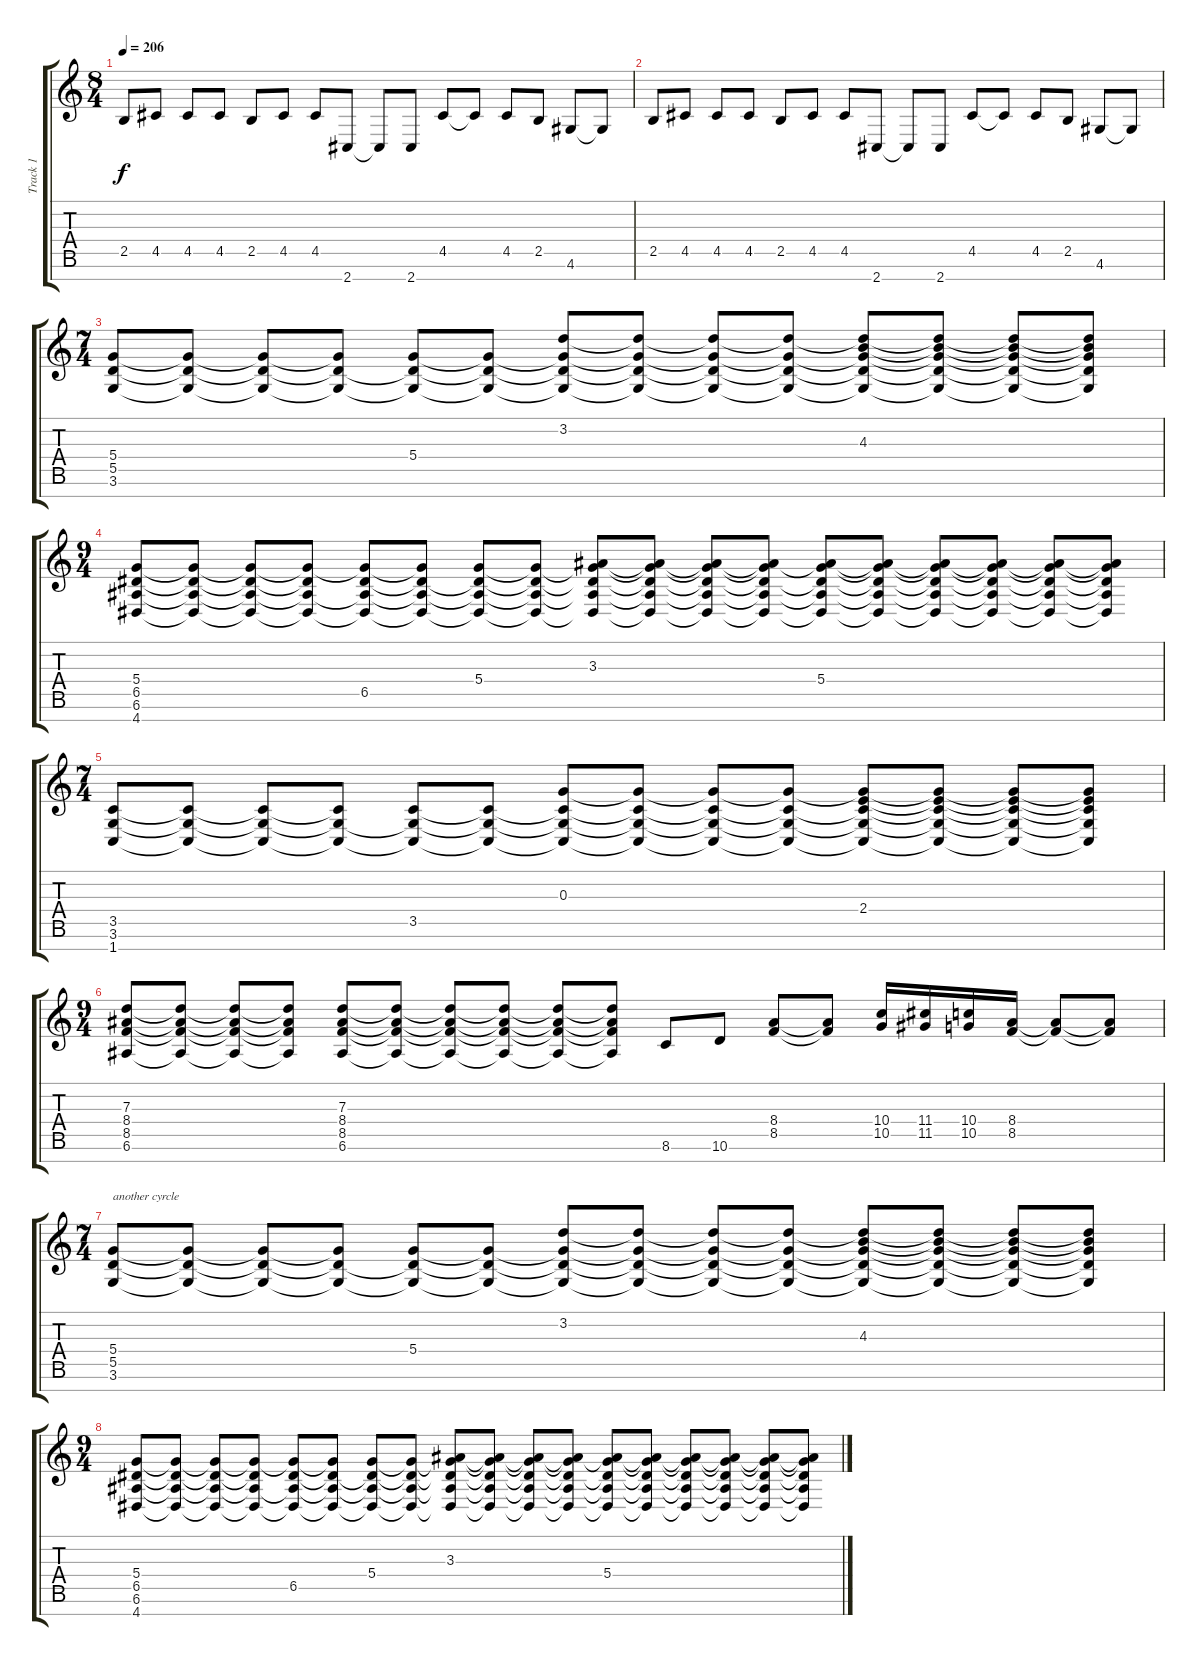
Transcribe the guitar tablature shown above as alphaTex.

\track ("Track 1" "Track 1") {instrument distortionguitar}
\staff {score tabs}
\tuning (E4 B3 G3 D3 A2 E2 B1) {hide}
\ts (8 4)
\tempo 206
\clef g2
\ks c
2.5.8{dy f} 4.5.8 4.5.8 4.5.8 2.5.8 4.5.8 4.5.8 2.7.8 2.7{t}.8 2.7.8 4.5.8 4.5{t}.8 4.5.8 2.5.8 4.6.8 4.6{t}.8 |
2.5.8 4.5.8 4.5.8 4.5.8 2.5.8 4.5.8 4.5.8 2.7.8 2.7{t}.8 2.7.8 4.5.8 4.5{t}.8 4.5.8 2.5.8 4.6.8 4.6{t}.8 |
\ts (7 4)
(5.4 5.5 3.6).8 (5.4{t} 5.5{t} 3.6{t}).8 (5.4{t} 5.5{t} 3.6{t}).8 (5.4{t} 5.5{t} 3.6{t}).8 (5.4 5.5{t} 3.6{t}).8 (5.4{t} 5.5{t} 3.6{t}).8 (3.2 5.4{t} 5.5{t} 3.6{t}).8 (3.2{t} 5.4{t} 5.5{t} 3.6{t}).8 (3.2{t} 5.4{t} 5.5{t} 3.6{t}).8 (3.2{t} 5.4{t} 5.5{t} 3.6{t}).8 (3.2{t} 4.3 5.4{t} 5.5{t} 3.6{t}).8 (3.2{t} 4.3{t} 5.4{t} 5.5{t} 3.6{t}).8 (3.2{t} 4.3{t} 5.4{t} 5.5{t} 3.6{t}).8 (3.2{t} 4.3{t} 5.4{t} 5.5{t} 3.6{t}).8 |
\ts (9 4)
(5.4 6.5 6.6 4.7).8 (5.4{t} 6.5{t} 6.6{t} 4.7{t}).8 (5.4{t} 6.5{t} 6.6{t} 4.7{t}).8 (5.4{t} 6.5{t} 6.6{t} 4.7{t}).8 (5.4{t} 6.5 6.6{t} 4.7{t}).8 (5.4{t} 6.5{t} 6.6{t} 4.7{t}).8 (5.4 6.5{t} 6.6{t} 4.7{t}).8 (5.4{t} 6.5{t} 6.6{t} 4.7{t}).8 (3.3 5.4{t} 6.5{t} 6.6{t} 4.7{t}).8 (3.3{t} 5.4{t} 6.5{t} 6.6{t} 4.7{t}).8 (3.3{t} 5.4{t} 6.5{t} 6.6{t} 4.7{t}).8 (3.3{t} 5.4{t} 6.5{t} 6.6{t} 4.7{t}).8 (3.3{t} 5.4 6.5{t} 6.6{t} 4.7{t}).8 (3.3{t} 5.4{t} 6.5{t} 6.6{t} 4.7{t}).8 (3.3{t} 5.4{t} 6.5{t} 6.6{t} 4.7{t}).8 (3.3{t} 5.4{t} 6.5{t} 6.6{t} 4.7{t}).8 (3.3{t} 5.4{t} 6.5{t} 6.6{t} 4.7{t}).8 (3.3{t} 5.4{t} 6.5{t} 6.6{t} 4.7{t}).8 |
\ts (7 4)
(3.5 3.6 1.7).8 (3.5{t} 3.6{t} 1.7{t}).8 (3.5{t} 3.6{t} 1.7{t}).8 (3.5{t} 3.6{t} 1.7{t}).8 (3.5 3.6{t} 1.7{t}).8 (3.5{t} 3.6{t} 1.7{t}).8 (0.3 3.5{t} 3.6{t} 1.7{t}).8 (0.3{t} 3.5{t} 3.6{t} 1.7{t}).8 (0.3{t} 3.5{t} 3.6{t} 1.7{t}).8 (0.3{t} 3.5{t} 3.6{t} 1.7{t}).8 (0.3{t} 2.4 3.5{t} 3.6{t} 1.7{t}).8 (0.3{t} 2.4{t} 3.5{t} 3.6{t} 1.7{t}).8 (0.3{t} 2.4{t} 3.5{t} 3.6{t} 1.7{t}).8 (0.3{t} 2.4{t} 3.5{t} 3.6{t} 1.7{t}).8 |
\ts (9 4)
(7.3 8.4 8.5 6.6).8 (7.3{t} 8.4{t} 8.5{t} 6.6{t}).8 (7.3{t} 8.4{t} 8.5{t} 6.6{t}).8 (7.3{t} 8.4{t} 8.5{t} 6.6{t}).8 (7.3 8.4 8.5 6.6).8 (7.3{t} 8.4{t} 8.5{t} 6.6{t}).8 (7.3{t} 8.4{t} 8.5{t} 6.6{t}).8 (7.3{t} 8.4{t} 8.5{t} 6.6{t}).8 (7.3{t} 8.4{t} 8.5{t} 6.6{t}).8 (7.3{t} 8.4{t} 8.5{t} 6.6{t}).8 8.6.8 10.6.8 (8.4 8.5).8 (8.4{t} 8.5{t}).8 (10.4 10.5).16 (11.4 11.5).16 (10.4 10.5).16 (8.4 8.5).16 (8.4{t} 8.5{t}).8 (8.4{t} 8.5{t}).8 |
\ts (7 4)
(5.4 5.5 3.6).8{txt "another cyrcle"} (5.4{t} 5.5{t} 3.6{t}).8 (5.4{t} 5.5{t} 3.6{t}).8 (5.4{t} 5.5{t} 3.6{t}).8 (5.4 5.5{t} 3.6{t}).8 (5.4{t} 5.5{t} 3.6{t}).8 (3.2 5.4{t} 5.5{t} 3.6{t}).8 (3.2{t} 5.4{t} 5.5{t} 3.6{t}).8 (3.2{t} 5.4{t} 5.5{t} 3.6{t}).8 (3.2{t} 5.4{t} 5.5{t} 3.6{t}).8 (3.2{t} 4.3 5.4{t} 5.5{t} 3.6{t}).8 (3.2{t} 4.3{t} 5.4{t} 5.5{t} 3.6{t}).8 (3.2{t} 4.3{t} 5.4{t} 5.5{t} 3.6{t}).8 (3.2{t} 4.3{t} 5.4{t} 5.5{t} 3.6{t}).8 |
\ts (9 4)
(5.4 6.5 6.6 4.7).8 (5.4{t} 6.5{t} 6.6{t} 4.7{t}).8 (5.4{t} 6.5{t} 6.6{t} 4.7{t}).8 (5.4{t} 6.5{t} 6.6{t} 4.7{t}).8 (5.4{t} 6.5 6.6{t} 4.7{t}).8 (5.4{t} 6.5{t} 6.6{t} 4.7{t}).8 (5.4 6.5{t} 6.6{t} 4.7{t}).8 (5.4{t} 6.5{t} 6.6{t} 4.7{t}).8 (3.3 5.4{t} 6.5{t} 6.6{t} 4.7{t}).8 (3.3{t} 5.4{t} 6.5{t} 6.6{t} 4.7{t}).8 (3.3{t} 5.4{t} 6.5{t} 6.6{t} 4.7{t}).8 (3.3{t} 5.4{t} 6.5{t} 6.6{t} 4.7{t}).8 (3.3{t} 5.4 6.5{t} 6.6{t} 4.7{t}).8 (3.3{t} 5.4{t} 6.5{t} 6.6{t} 4.7{t}).8 (3.3{t} 5.4{t} 6.5{t} 6.6{t} 4.7{t}).8 (3.3{t} 5.4{t} 6.5{t} 6.6{t} 4.7{t}).8 (3.3{t} 5.4{t} 6.5{t} 6.6{t} 4.7{t}).8 (3.3{t} 5.4{t} 6.5{t} 6.6{t} 4.7{t}).8
